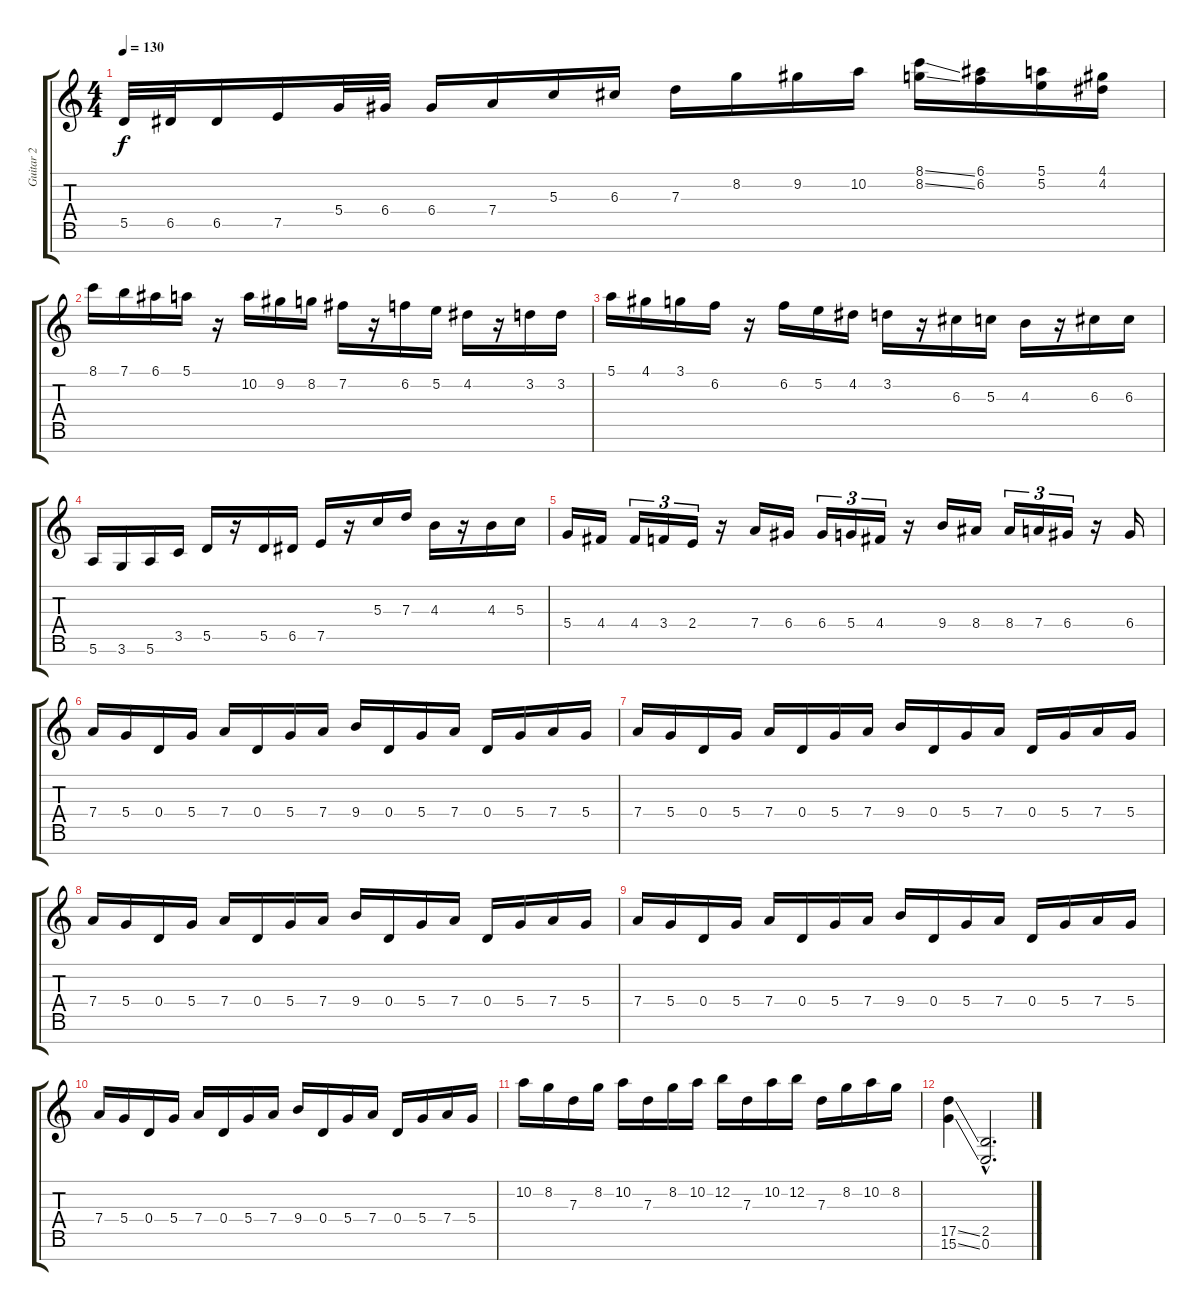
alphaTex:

\track ("Guitar 2" "Guitar 2") {instrument overdrivenguitar}
\staff {score tabs}
\tuning (E4 B3 G3 D3 A2 E2 B1) {hide}
\ts (4 4)
\tempo 130
\clef g2
\ks c
5.5.32{dy f} 6.5.32 6.5.16 7.5.16 5.4.32 6.4.32 6.4.16 7.4.16 5.3.16 6.3.16 7.3.16 8.2.16 9.2.16 10.2.16 (8.1{ss} 8.2{ss}).16 (6.1 6.2).16 (5.1 5.2).16 (4.1 4.2).16 |
8.1.16 7.1.16 6.1.16 5.1.16 r.16 10.2.16 9.2.16 8.2.16 7.2.16 r.16 6.2.16 5.2.16 4.2.16 r.16 3.2.16 3.2.16 |
5.1.16 4.1.16 3.1.16 6.2.16 r.16 6.2.16 5.2.16 4.2.16 3.2.16 r.16 6.3.16 5.3.16 4.3.16 r.16 6.3.16 6.3.16 |
5.6.16 3.6.16 5.6.16 3.5.16 5.5.16 r.16 5.5.16 6.5.16 7.5.16 r.16 5.3.16 7.3.16 4.3.16 r.16 4.3.16 5.3.16 |
5.4.16 4.4.16 4.4.16{tu (3 2)} 3.4.16{tu (3 2)} 2.4.16{tu (3 2)} r.16 7.4.16 6.4.16 6.4.16{tu (3 2)} 5.4.16{tu (3 2)} 4.4.16{tu (3 2)} r.16 9.4.16 8.4.16 8.4.16{tu (3 2)} 7.4.16{tu (3 2)} 6.4.16{tu (3 2)} r.16 6.4.16 |
7.4.16 5.4.16 0.4.16 5.4.16 7.4.16 0.4.16 5.4.16 7.4.16 9.4.16 0.4.16 5.4.16 7.4.16 0.4.16 5.4.16 7.4.16 5.4.16 |
7.4.16 5.4.16 0.4.16 5.4.16 7.4.16 0.4.16 5.4.16 7.4.16 9.4.16 0.4.16 5.4.16 7.4.16 0.4.16 5.4.16 7.4.16 5.4.16 |
7.4.16 5.4.16 0.4.16 5.4.16 7.4.16 0.4.16 5.4.16 7.4.16 9.4.16 0.4.16 5.4.16 7.4.16 0.4.16 5.4.16 7.4.16 5.4.16 |
7.4.16 5.4.16 0.4.16 5.4.16 7.4.16 0.4.16 5.4.16 7.4.16 9.4.16 0.4.16 5.4.16 7.4.16 0.4.16 5.4.16 7.4.16 5.4.16 |
7.4.16 5.4.16 0.4.16 5.4.16 7.4.16 0.4.16 5.4.16 7.4.16 9.4.16 0.4.16 5.4.16 7.4.16 0.4.16 5.4.16 7.4.16 5.4.16 |
10.2.16 8.2.16 7.3.16 8.2.16 10.2.16 7.3.16 8.2.16 10.2.16 12.2.16 7.3.16 10.2.16 12.2.16 7.3.16 8.2.16 10.2.16 8.2.16 |
(17.5{ss} 15.6{ss}).4 (2.5{hac} 0.6{hac}).2{d}
